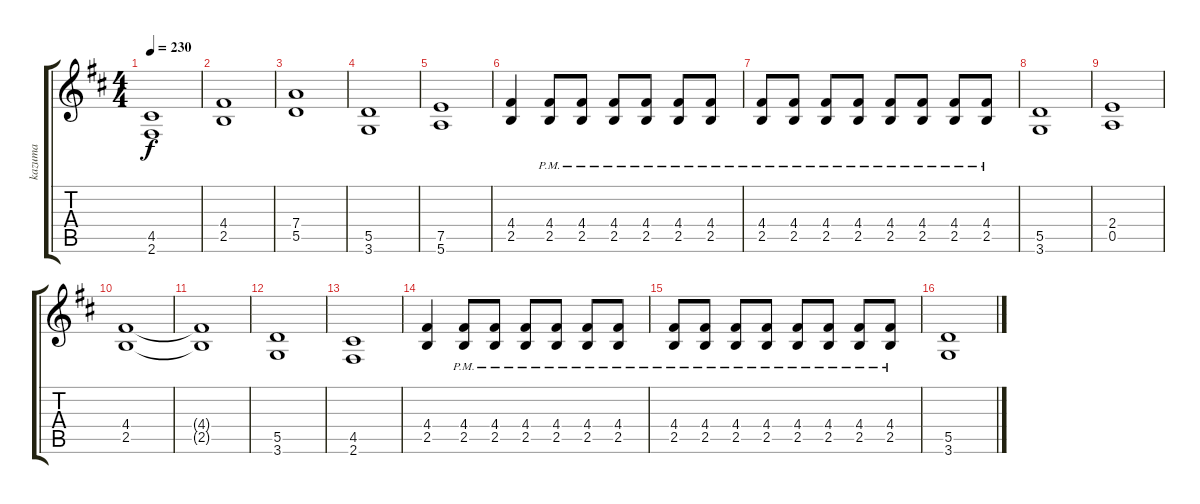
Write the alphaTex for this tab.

\track ("kazuma" "kazuma") {instrument distortionguitar}
\staff {score tabs}
\tuning (E4 B3 G3 D3 A2 E2) {hide}
\ts (4 4)
\tempo 230
\clef g2
\ks d
(4.5 2.6).1{dy f} |
(4.4 2.5).1 |
(7.4 5.5).1 |
(5.5 3.6).1 |
(7.5 5.6).1 |
(4.4 2.5).4 (4.4{pm} 2.5).8 (4.4{pm} 2.5).8 (4.4{pm} 2.5).8 (4.4{pm} 2.5).8 (4.4{pm} 2.5).8 (4.4{pm} 2.5).8 |
(4.4{pm} 2.5).8 (4.4{pm} 2.5).8 (4.4{pm} 2.5).8 (4.4{pm} 2.5).8 (4.4{pm} 2.5).8 (4.4{pm} 2.5).8 (4.4{pm} 2.5).8 (4.4{pm} 2.5).8 |
(5.5 3.6).1 |
(2.4 0.5).1 |
(4.4 2.5).1 |
(4.4{t} 2.5{t}).1 |
(5.5 3.6).1 |
(4.5 2.6).1 |
(4.4 2.5).4 (4.4{pm} 2.5).8 (4.4{pm} 2.5).8 (4.4{pm} 2.5).8 (4.4{pm} 2.5).8 (4.4{pm} 2.5).8 (4.4{pm} 2.5).8 |
(4.4{pm} 2.5).8 (4.4{pm} 2.5).8 (4.4{pm} 2.5).8 (4.4{pm} 2.5).8 (4.4{pm} 2.5).8 (4.4{pm} 2.5).8 (4.4{pm} 2.5).8 (4.4{pm} 2.5).8 |
(5.5 3.6).1
